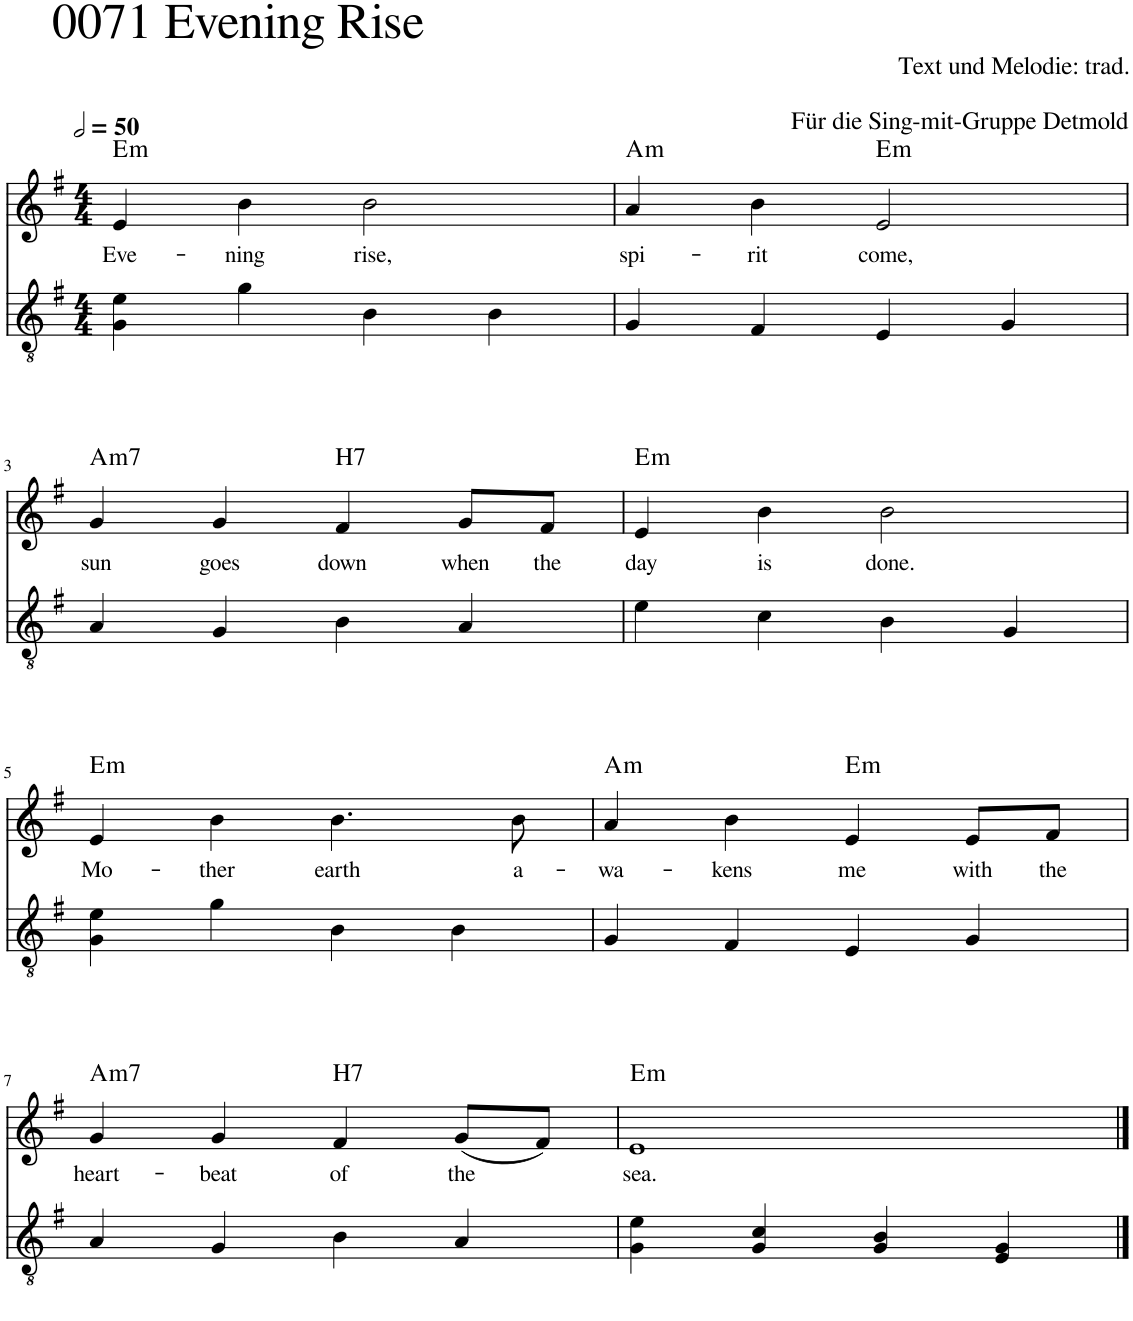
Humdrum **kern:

**kern	**kern	**text	**harte
*part2	*part1	*part1	*part1
*staff2	*staff1	*staff1	*
*I"Akustische Gitarre	*I"Stimme	*	*
*I'Ac Gtr	*	*	*
*clefGv2	*clefG2	*	*
*k[f#]	*k[f#]	*	*
*M4/4	*M4/4	*	*
*MM100	*MM100	*	*
=1	=1	=1	=1
!	!	!LO:LY:b	!LO:H:kt=m
4G\ 4e\	4e/	Eve-	E:min
!	!	!LO:LY:b	!
4g\	4b\	-ning	.
!	!	!LO:LY:b	!
4B\	2b\	rise,	.
4B\	.	.	.
=2	=2	=2	=2
!	!	!LO:LY:b	!LO:H:kt=m
4G/	4a/	spi-	A:min
!	!	!LO:LY:b	!
4F#/	4b\	-rit	.
!	!	!LO:LY:b	!LO:H:kt=m
4E/	2e/	come,	E:min
4G/	.	.	.
!!LO:LB:g=z
=3	=3	=3	=3
!	!	!LO:LY:b	!LO:H:kt=m7
4A/	4g/	sun	A:min7
!	!	!LO:LY:b	!
4G/	4g/	goes	.
!	!	!LO:LY:b	!LO:H:kt=H7
4B\	4f#/	down	N
!	!	!LO:LY:b	!
4A/	8g/L	when	.
!	!	!LO:LY:b	!
.	8f#/J	the	.
=4	=4	=4	=4
!	!	!LO:LY:b	!LO:H:kt=m
4e\	4e/	day	E:min
!	!	!LO:LY:b	!
4c\	4b\	is	.
!	!	!LO:LY:b	!
4B\	2b\	done.	.
4G/	.	.	.
!!LO:LB:g=z
=5	=5	=5	=5
!	!	!LO:LY:b	!LO:H:kt=m
4G\ 4e\	4e/	Mo-	E:min
!	!	!LO:LY:b	!
4g\	4b\	-ther	.
!	!	!LO:LY:b	!
4B\	4.b\	earth	.
4B\	.	.	.
!	!	!LO:LY:b	!
.	8b\	a-	.
=6	=6	=6	=6
!	!	!LO:LY:b	!LO:H:kt=m
4G/	4a/	-wa-	A:min
!	!	!LO:LY:b	!
4F#/	4b\	-kens	.
!	!	!LO:LY:b	!LO:H:kt=m
4E/	4e/	me	E:min
!	!	!LO:LY:b	!
4G/	8e/L	with	.
!	!	!LO:LY:b	!
.	8f#/J	the	.
!!LO:LB:g=z
=7	=7	=7	=7
!	!	!LO:LY:b	!LO:H:kt=m7
4A/	4g/	heart-	A:min7
!	!	!LO:LY:b	!
4G/	4g/	-beat	.
!	!	!LO:LY:b	!LO:H:kt=H7
4B\	4f#/	of	N
!	!	!LO:LY:b	!
4A/	(8g/L	the	.
.	8f#/J)	.	.
=8	=8	=8	=8
!	!	!LO:LY:b	!LO:H:kt=m
4G\ 4e\	1e	sea.	E:min
4G/ 4c/	.	.	.
4G/ 4B/	.	.	.
4E/ 4G/	.	.	.
==	==	==	==
*-	*-	*-	*-
